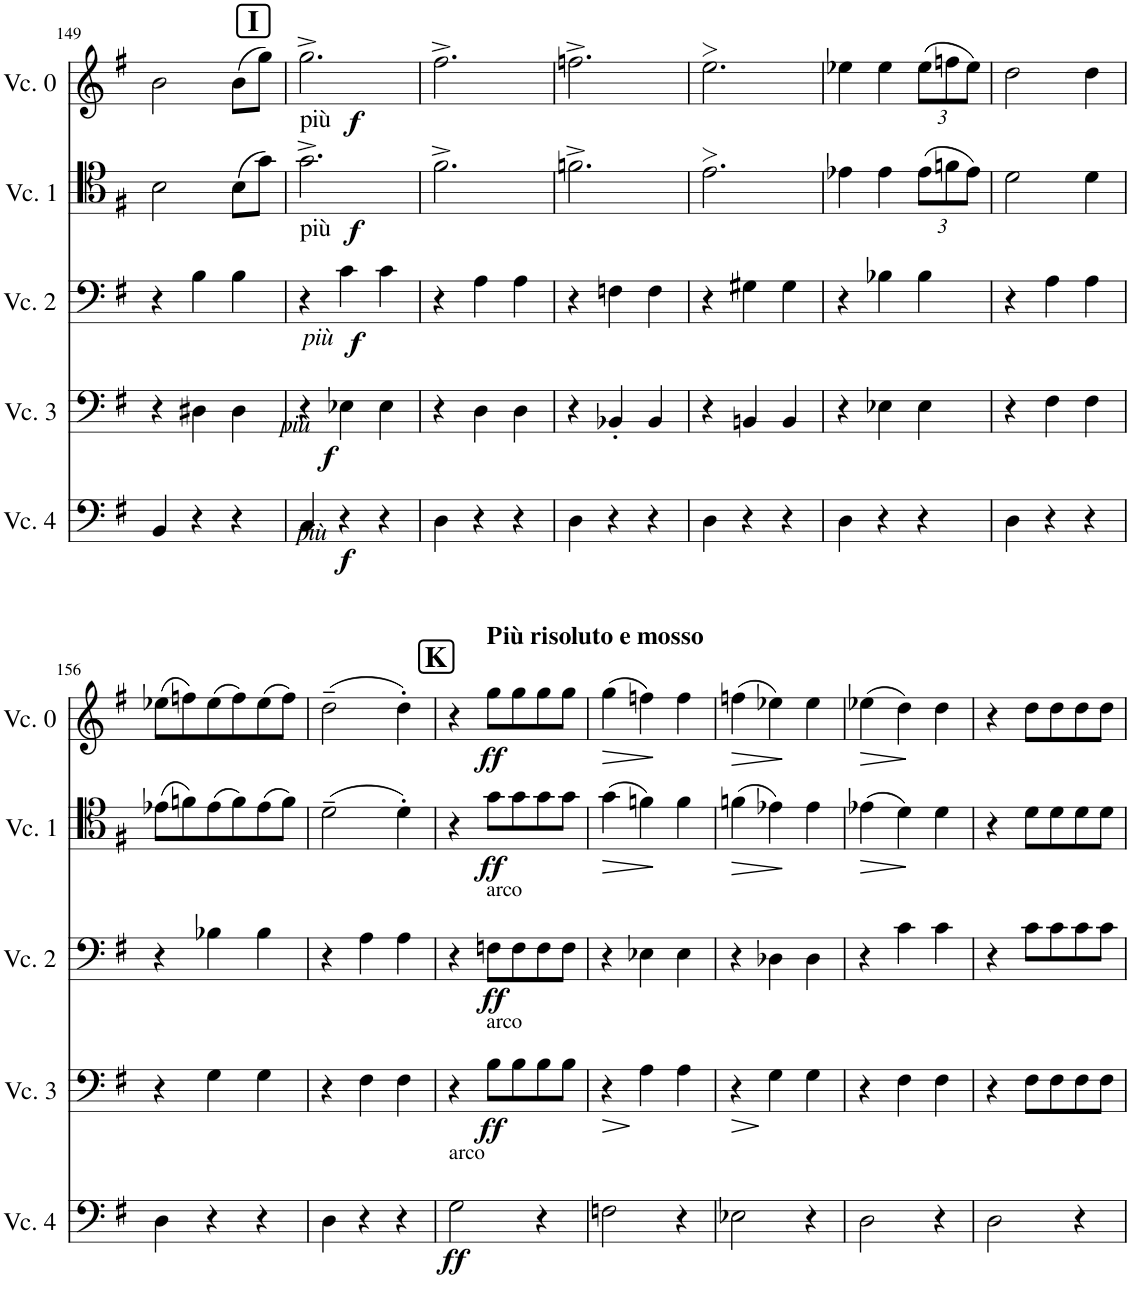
**kern	**dynam	**kern	**dynam	**kern	**dynam	**kern	**dynam	**kern	**dynam
*part5	*part5	*part4	*part4	*part3	*part3	*part2	*part2	*part1	*part1
*staff5	*staff5	*staff4	*staff4	*staff3	*staff3	*staff2	*staff2	*staff1	*staff1
*I"Cello 4	*	*I"Cello 3	*	*I"Cello 2	*	*I"Cello 1	*	*I"Extra cello	*
!!LO:PB:g=z
*clefF4	*	*clefF4	*	*clefF4	*	*clefC4	*	*clefG2	*
*k[f#]	*	*k[f#]	*	*k[f#]	*	*k[f#]	*	*k[f#]	*
*M3/4	*	*M3/4	*	*M3/4	*	*M3/4	*	*M3/4	*
=149	=149	=149	=149	=149	=149	=149	=149	=149	=149
4BB/	.	4r	.	4r	.	2B\	.	2b\	.
4r	.	4D#X\	.	4B\	.	.	.	.	.
4r	.	4D#\	.	4B\	.	(8B\L	.	(8b\L	.
.	.	.	.	.	.	8g\J)	.	8gg\J)	.
!!LO:REH:place=s1:a:B:cj:fs=14:t=I
=150	=150	=150	=150	=150	=150	=150	=150	=150	=150
!	!	!	!	!	!	!	!	!LO:TX:b:t=più	!
!	!	!	!	!	!	!LO:TX:b:t=più	!	!	!
!LO:TX:a:i:t=più	!	!	!	!	!	!	!	!	!
!	!LO:DY:b	!	!	!	!	!	!LO:DY:b	!	!LO:DY:b
4C/	f	4r	.	4r	.	2.g^\	f	2.gg^\	f
!	!	!	!	!LO:TX:b:i:t=più	!	!	!	!	!
!	!	!LO:TX:b:i:t=più	!	!	!	!	!	!	!
!	!	!	!LO:DY:b	!	!LO:DY:b	!	!	!	!
4r	.	4E-X\	f	4c\	f	.	.	.	.
4r	.	4E-\	.	4c\	.	.	.	.	.
=151	=151	=151	=151	=151	=151	=151	=151	=151	=151
4D\	.	4r	.	4r	.	2.f#^\	.	2.ff#^\	.
4r	.	4D\	.	4A\	.	.	.	.	.
4r	.	4D\	.	4A\	.	.	.	.	.
=152	=152	=152	=152	=152	=152	=152	=152	=152	=152
4D\	.	4r	.	4r	.	2.fn^\	.	2.ffn^\	.
4r	.	4BB-X'/	.	4Fn\	.	.	.	.	.
4r	.	4BB-/	.	4F\	.	.	.	.	.
=153	=153	=153	=153	=153	=153	=153	=153	=153	=153
4D\	.	4r	.	4r	.	2.e>\	.	2.ee>\	.
4r	.	4BBn/	.	4G#X\	.	.	.	.	.
4r	.	4BB/	.	4G#\	.	.	.	.	.
=154	=154	=154	=154	=154	=154	=154	=154	=154	=154
4D\	.	4r	.	4r	.	4e-X\	.	4ee-X\	.
4r	.	4E-X\	.	4B-X\	.	4e-\	.	4ee-\	.
*	*	*	*	*	*	*Xbrackettup	*	*Xbrackettup	*
4r	.	4E-\	.	4B-\	.	(12e-\L	.	(12ee-\L	.
.	.	.	.	.	.	12fn\	.	12ffn\	.
.	.	.	.	.	.	12e-\J)	.	12ee-\J)	.
=155	=155	=155	=155	=155	=155	=155	=155	=155	=155
4D\	.	4r	.	4r	.	2d\	.	2dd\	.
4r	.	4F#\	.	4A\	.	.	.	.	.
4r	.	4F#\	.	4A\	.	4d\	.	4dd\	.
!!LO:LB:g=z
=156	=156	=156	=156	=156	=156	=156	=156	=156	=156
4D\	.	4r	.	4r	.	(8e-X\L	.	(8ee-X\L	.
.	.	.	.	.	.	8fn\)	.	8ffn\)	.
4r	.	4G\	.	4B-X\	.	(8e-\	.	(8ee-\	.
.	.	.	.	.	.	8f\)	.	8ff\)	.
4r	.	4G\	.	4B-\	.	(8e-\	.	(8ee-\	.
.	.	.	.	.	.	8f\J)	.	8ff\J)	.
=157	=157	=157	=157	=157	=157	=157	=157	=157	=157
4D\	.	4r	.	4r	.	(2d~\	.	(2dd~\	.
4r	.	4F#\	.	4A\	.	.	.	.	.
4r	.	4F#\	.	4A\	.	4d'\)	.	4dd'\)	.
!!LO:REH:place=s1:a:B:cj:fs=14:t=K
=158	=158	=158	=158	=158	=158	=158	=158	=158	=158
!LO:TX:a:t=arco	!	!	!	!	!	!	!	!	!
!	!LO:DY:b	!	!	!	!	!	!	!	!
2G\	ff	4r	.	4r	.	4r	.	4r	.
!	!	!	!	!	!	!	!	!LO:TX:a:B:t=Più risoluto e mosso	!
!	!	!	!	!LO:TX:a:t=arco	!	!	!	!	!
!	!	!LO:TX:a:t=arco	!	!	!	!	!	!	!
!	!	!	!LO:DY:b	!	!LO:DY:b	!	!LO:DY:b	!	!LO:DY:b
.	.	8B\L	ff	8Fn\L	ff	8g\L	ff	8gg\L	ff
.	.	8B\	.	8F\	.	8g\	.	8gg\	.
4r	.	8B\	.	8F\	.	8g\	.	8gg\	.
.	.	8B\J	.	8F\J	.	8g\J	.	8gg\J	.
=159	=159	=159	=159	=159	=159	=159	=159	=159	=159
!	!	!	!LO:HP:b	!	!	!	!LO:HP:b	!	!LO:HP:b
2Fn\	.	4r	>	4r	.	(4g\	>	(4gg\	>
.	.	4A\	]	4E-X\	.	4fn\)	]	4ffn\)	]
4r	.	4A\	.	4E-\	.	4f\	.	4ff\	.
=160	=160	=160	=160	=160	=160	=160	=160	=160	=160
!	!	!	!LO:HP:b	!	!	!	!LO:HP:b	!	!LO:HP:b
2E-X\	.	4r	>	4r	.	(4fn\	>	(4ffn\	>
.	.	4G\	]	4D-X\	.	4e-X\)	]	4ee-X\)	]
4r	.	4G\	.	4D-\	.	4e-\	.	4ee-\	.
=161	=161	=161	=161	=161	=161	=161	=161	=161	=161
!	!	!	!	!	!	!	!LO:HP:b	!	!LO:HP:b
2D\	.	4r	.	4r	.	(4e-X\	>	(4ee-X\	>
.	.	4F#\	.	4c\	.	4d\)	]	4dd\)	]
4r	.	4F#\	.	4c\	.	4d\	.	4dd\	.
=162	=162	=162	=162	=162	=162	=162	=162	=162	=162
2D\	.	4r	.	4r	.	4r	.	4r	.
.	.	8F#\L	.	8c\L	.	8d\L	.	8dd\L	.
.	.	8F#\	.	8c\	.	8d\	.	8dd\	.
4r	.	8F#\	.	8c\	.	8d\	.	8dd\	.
.	.	8F#\J	.	8c\J	.	8d\J	.	8dd\J	.
=	=	=	=	=	=	=	=	=	=
*-	*-	*-	*-	*-	*-	*-	*-	*-	*-
